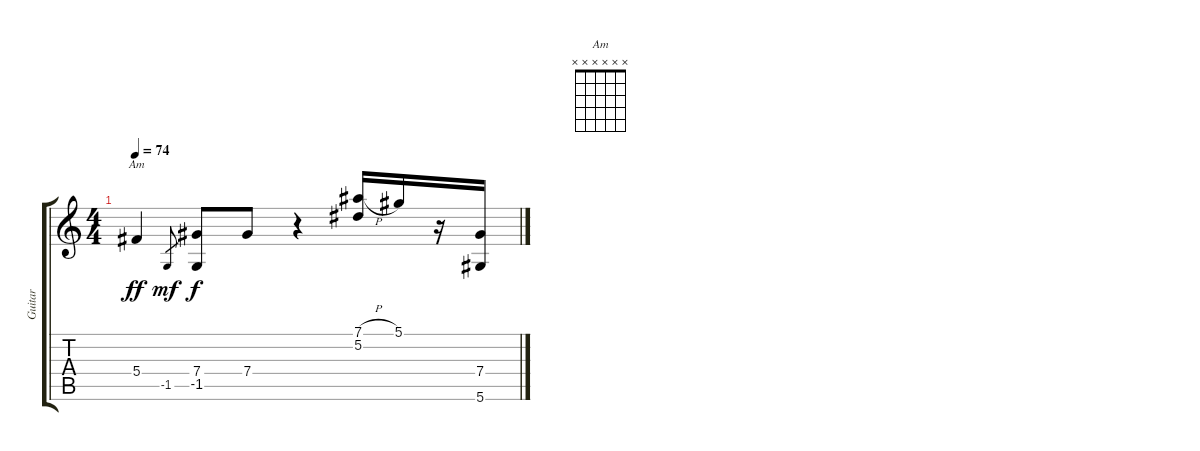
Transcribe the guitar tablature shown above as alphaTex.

\track ("Guitar" "Guitar") {instrument overdrivenguitar}
\staff {score tabs}
\tuning (Eb4 Bb3 Gb3 Db3 Ab2 Eb2) {hide}
\chord ("Am" x x x x x x) {firstfret 0}
\ts (4 4)
\tempo 74
\clef g2
\ks c
5.4.4{ch "Am" dy ff} -1.5.8{gr dy mf} (7.4 -1.5).8{dy f} 7.4.8 r.4 (7.1{h} 5.2).16 5.1.16 r.16 (7.4 5.6).16
